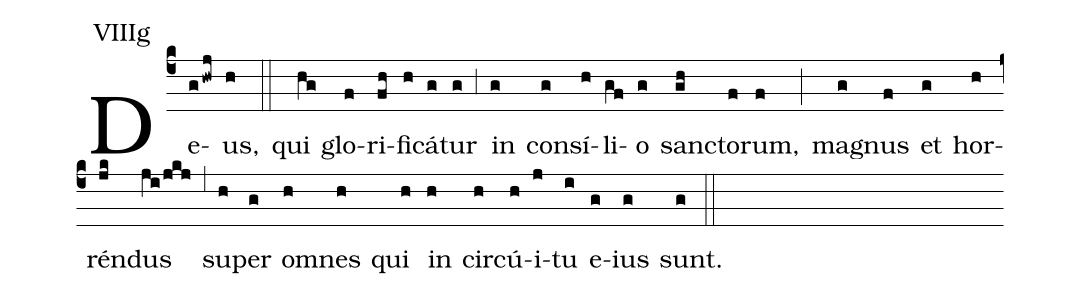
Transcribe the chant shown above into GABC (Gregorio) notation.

annotation: VIIIg;
%%
(c4)De(ghwj)us,(h) (::) qui(hg) glo(f)ri(fh)fi(h)cá(g)tur(g) (,3) in(g) con(g)sí(h)li(gf)o(g) san(gh)cto(f)rum,(f) (;) ma(g)gnus(f) et(g) hor(h)rén(jk)dus(ji/jkj) (;5) su(h)per(g) om(h)nes(h) qui(h) in(h) cir(h)cú(h)i(j)tu(i) e(g)ius(g) sunt.(g) (::)
